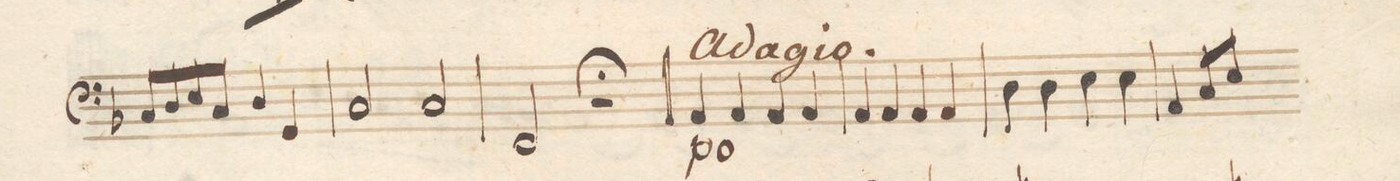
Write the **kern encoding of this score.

**kern	**dynam
*I"Basʃo e Violoncello	*
*clefF4	*
*k[b-]	*
*met(c)	*
*M4/4	*
8C/L	.
8D/	.
8E/	.
8C/J	.
4D/	.
4GG/	.
=23	=23
2C/	.
2C/	.
=24	=24
2FF/	.
2r;	.
=25	=25
4AA/	p
4AA/	.
4AA/	.
4AA/	.
=26	=26
4AA/	.
4AA/	.
4AA/	.
4AA/	.
=27	=27
4D\	.
4D\	.
4E\	.
4E\	.
=28	=28
4AA/	.
8C/L	.
8E/J	.
*-	*-
